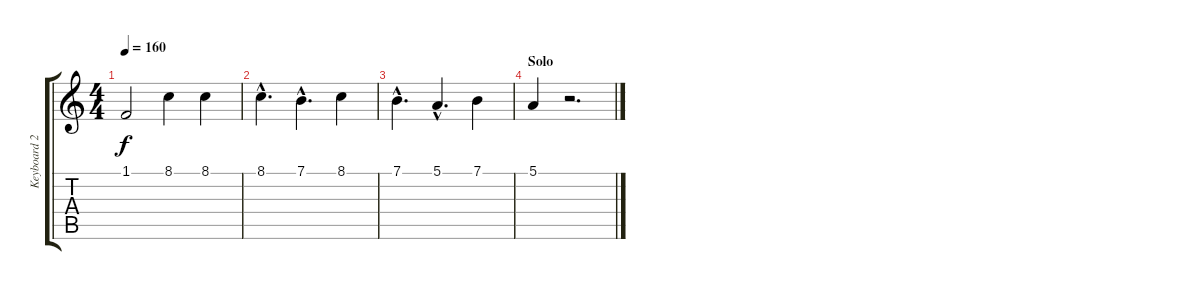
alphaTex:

\track ("Keyboard 2 - BG" "Keyboard 2") {instrument frenchhorn}
\staff {score tabs}
\tuning (E4 B3 G3 D3 A2 E2) {hide}
\ts (4 4)
\tempo 160
\clef g2
\ks c
1.1.2{dy f} 8.1.4 8.1.4 |
8.1{hac}.4{d} 7.1{hac}.4{d} 8.1.4 |
7.1{hac}.4{d} 5.1{hac}.4{d} 7.1.4 |
\section ("" "Solo")
5.1.4 r.2{d}
